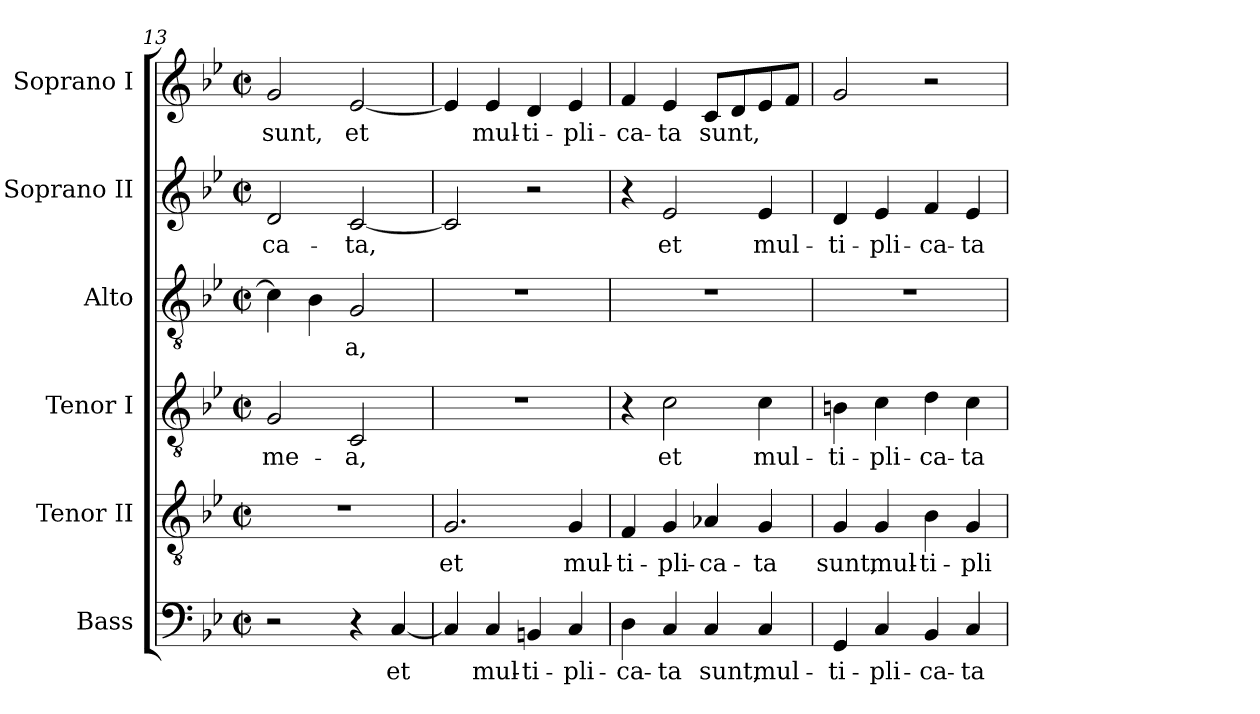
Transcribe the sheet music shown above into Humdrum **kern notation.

**kern	**text	**kern	**text	**kern	**text	**kern	**text	**kern	**text	**kern	**text
*part6	*part6	*part5	*part5	*part4	*part4	*part3	*part3	*part2	*part2	*part1	*part1
*staff6	*staff6	*staff5	*staff5	*staff4	*staff4	*staff3	*staff3	*staff2	*staff2	*staff1	*staff1
*I"Bass	*	*I"Tenor II	*	*I"Tenor I	*	*I"Alto	*	*I"Soprano II	*	*I"Soprano I	*
*I'B.	*	*I'T. II	*	*I'T. I	*	*I'A.	*	*I'S. II	*	*I'S. I	*
*clefF4	*	*clefGv2	*	*clefGv2	*	*clefGv2	*	*clefG2	*	*clefG2	*
*	*	*ITrd7c12	*	*ITrd7c12	*	*	*	*	*	*	*
*k[b-e-]	*	*k[b-e-]	*	*k[b-e-]	*	*k[b-e-]	*	*k[b-e-]	*	*k[b-e-]	*
*g:	*	*g:	*	*g:	*	*g:	*	*g:	*	*g:	*
*M2/2	*	*M2/2	*	*M2/2	*	*M2/2	*	*M2/2	*	*M2/2	*
*met(c|)	*	*met(c|)	*	*met(c|)	*	*met(c|)	*	*met(c|)	*	*met(c|)	*
=13	=13	=13	=13	=13	=13	=13	=13	=13	=13	=13	=13
!	!	!	!	!	!LO:LY:b:color=#000000	!	!	!	!	!	!
!	!	!	!	!	!	!	!	!	!LO:LY:b:color=#000000	!	!
!	!	!	!	!	!	!	!	!	!	!	!LO:LY:b:color=#000000
2r	.	1r	.	2GGi/	me-	4ci\]	.	2di/	-ca-	2gi/	sunt,
.	.	.	.	.	.	4B-i\	.	.	.	.	.
!	!	!	!	!	!LO:LY:b:color=#000000	!	!	!	!	!	!
!	!	!	!	!	!	!	!LO:LY:b:color=#000000	!	!	!	!
!	!	!	!	!	!	!	!	!	!LO:LY:b:color=#000000	!	!
!	!	!	!	!	!	!	!	!	!	!	!LO:LY:b:color=#000000
4r	.	.	.	2CCi/	-a,	2Gi/	-a,	[<2ci/	-ta,	[<2e-i/	et
!	!LO:LY:b:color=#000000	!	!	!	!	!	!	!	!	!	!
[<4Ci/	et	.	.	.	.	.	.	.	.	.	.
=14	=14	=14	=14	=14	=14	=14	=14	=14	=14	=14	=14
!	!	!	!LO:LY:b:color=#000000	!	!	!	!	!	!	!	!
4Ci/]	.	2.GGi/	et	1r	.	1r	.	2ci/]	.	4e-i/]	.
!	!LO:LY:b:color=#000000	!	!	!	!	!	!	!	!	!	!
!	!	!	!	!	!	!	!	!	!	!	!LO:LY:b:color=#000000
4Ci/	mul-	.	.	.	.	.	.	.	.	4e-i/	mul-
!	!LO:LY:b:color=#000000	!	!	!	!	!	!	!	!	!	!
!	!	!	!	!	!	!	!	!	!	!	!LO:LY:b:color=#000000
4BBni/	-ti-	.	.	.	.	.	.	2r	.	4di/	-ti-
!	!LO:LY:b:color=#000000	!	!	!	!	!	!	!	!	!	!
!	!	!	!LO:LY:b:color=#000000	!	!	!	!	!	!	!	!
!	!	!	!	!	!	!	!	!	!	!	!LO:LY:b:color=#000000
4Ci/	-pli-	4GGi/	mul-	.	.	.	.	.	.	4e-i/	-pli-
=15	=15	=15	=15	=15	=15	=15	=15	=15	=15	=15	=15
!	!LO:LY:b:color=#000000	!	!	!	!	!	!	!	!	!	!
!	!	!	!LO:LY:b:color=#000000	!	!	!	!	!	!	!	!
!	!	!	!	!	!	!	!	!	!	!	!LO:LY:b:color=#000000
4Di\	-ca-	4FFi/	-ti-	4r	.	1r	.	4r	.	4fi/	-ca-
!	!LO:LY:b:color=#000000	!	!	!	!	!	!	!	!	!	!
!	!	!	!LO:LY:b:color=#000000	!	!	!	!	!	!	!	!
!	!	!	!	!	!LO:LY:b:color=#000000	!	!	!	!	!	!
!	!	!	!	!	!	!	!	!	!LO:LY:b:color=#000000	!	!
!	!	!	!	!	!	!	!	!	!	!	!LO:LY:b:color=#000000
4Ci/	-ta	4GGi/	-pli-	2Ci\	et	.	.	2e-i/	et	4e-i/	-ta
!	!LO:LY:b:color=#000000	!	!	!	!	!	!	!	!	!	!
!	!	!	!LO:LY:b:color=#000000	!	!	!	!	!	!	!	!
!	!	!	!	!	!	!	!	!	!	!	!LO:LY:b:color=#000000
4Ci/	sunt,	4AA-Xi/	-ca-	.	.	.	.	.	.	8ci/L	sunt,
.	.	.	.	.	.	.	.	.	.	8di/	.
!	!LO:LY:b:color=#000000	!	!	!	!	!	!	!	!	!	!
!	!	!	!LO:LY:b:color=#000000	!	!	!	!	!	!	!	!
!	!	!	!	!	!LO:LY:b:color=#000000	!	!	!	!	!	!
!	!	!	!	!	!	!	!	!	!LO:LY:b:color=#000000	!	!
4Ci/	mul-	4GGi/	-ta	4Ci\	mul-	.	.	4e-i/	mul-	8e-i/	.
.	.	.	.	.	.	.	.	.	.	8fi/J	.
!!LO:LB:g=z
=16	=16	=16	=16	=16	=16	=16	=16	=16	=16	=16	=16
!	!LO:LY:b:color=#000000	!	!	!	!	!	!	!	!	!	!
!	!	!	!LO:LY:b:color=#000000	!	!	!	!	!	!	!	!
!	!	!	!	!	!LO:LY:b:color=#000000	!	!	!	!	!	!
!	!	!	!	!	!	!	!	!	!LO:LY:b:color=#000000	!	!
4GGi/	-ti-	4GGi/	sunt,	4BBni\	-ti-	1r	.	4di/	-ti-	2gi/	.
!	!LO:LY:b:color=#000000	!	!	!	!	!	!	!	!	!	!
!	!	!	!LO:LY:b:color=#000000	!	!	!	!	!	!	!	!
!	!	!	!	!	!LO:LY:b:color=#000000	!	!	!	!	!	!
!	!	!	!	!	!	!	!	!	!LO:LY:b:color=#000000	!	!
4Ci/	-pli-	4GGi/	mul-	4Ci\	-pli-	.	.	4e-i/	-pli-	.	.
!	!LO:LY:b:color=#000000	!	!	!	!	!	!	!	!	!	!
!	!	!	!LO:LY:b:color=#000000	!	!	!	!	!	!	!	!
!	!	!	!	!	!LO:LY:b:color=#000000	!	!	!	!	!	!
!	!	!	!	!	!	!	!	!	!LO:LY:b:color=#000000	!	!
4BB-i/	-ca-	4BB-i\	-ti-	4Di\	-ca-	.	.	4fi/	-ca-	2r	.
!	!LO:LY:b:color=#000000	!	!	!	!	!	!	!	!	!	!
!	!	!	!LO:LY:b:color=#000000	!	!	!	!	!	!	!	!
!	!	!	!	!	!LO:LY:b:color=#000000	!	!	!	!	!	!
!	!	!	!	!	!	!	!	!	!LO:LY:b:color=#000000	!	!
4Ci/	-ta	4GGi/	-pli-	4Ci\	-ta	.	.	4e-i/	-ta	.	.
=	=	=	=	=	=	=	=	=	=	=	=
*-	*-	*-	*-	*-	*-	*-	*-	*-	*-	*-	*-
